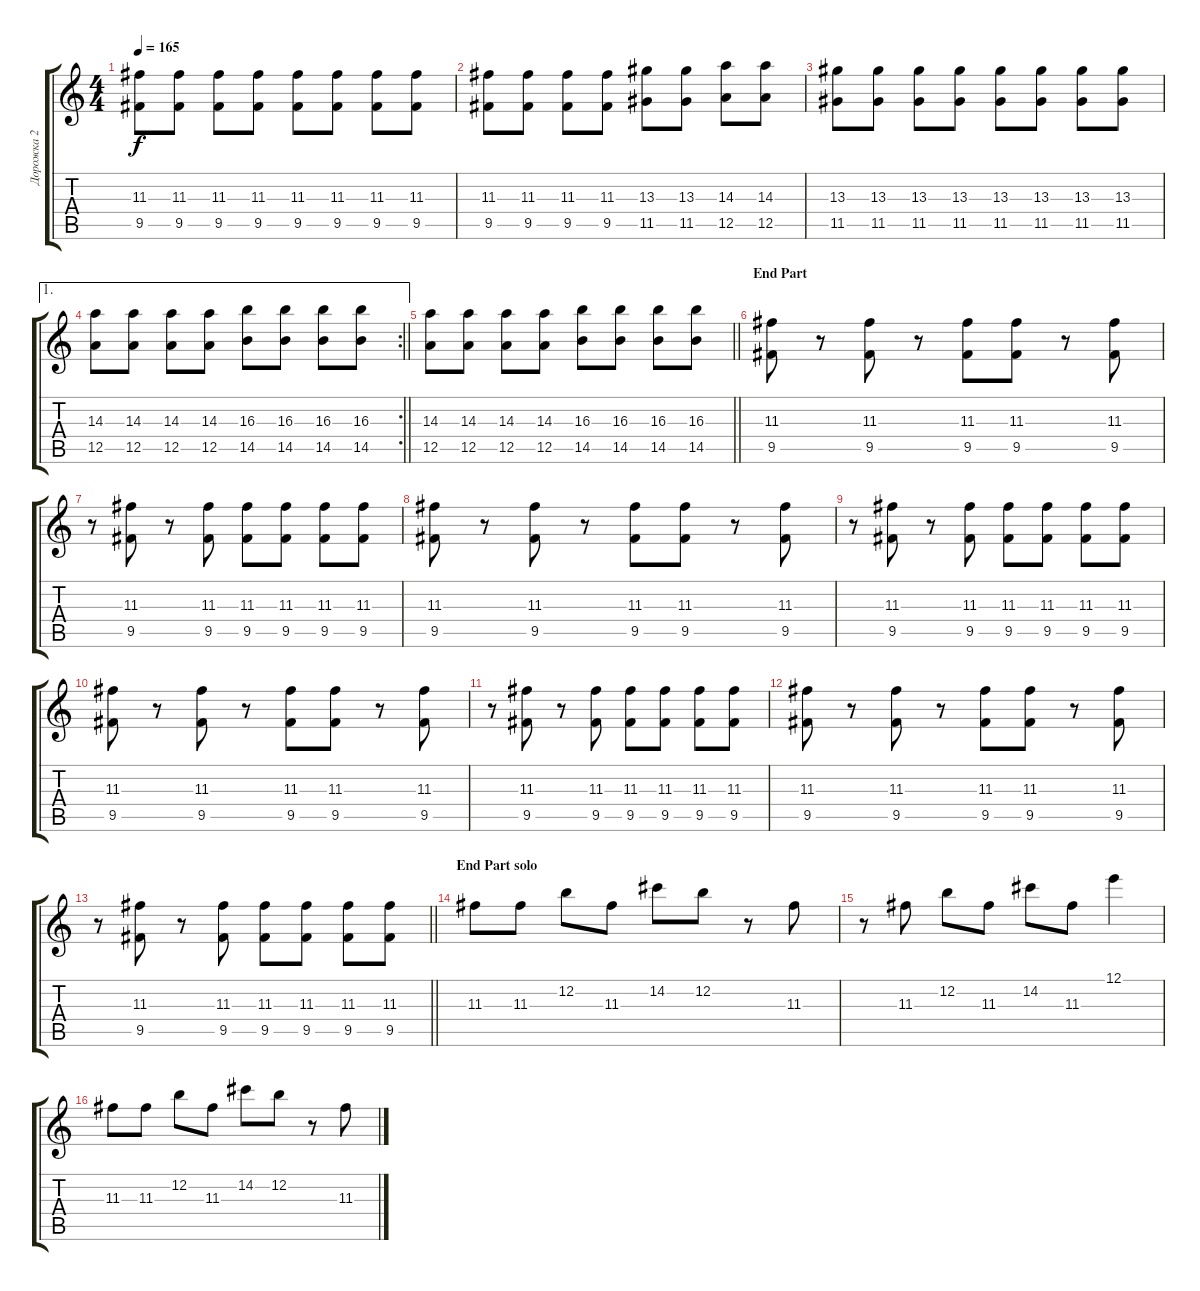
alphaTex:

\track ("Дорожка 2" "Дорожка 2") {instrument overdrivenguitar}
\staff {score tabs}
\tuning (E4 B3 G3 D3 A2 D2) {hide}
\ts (4 4)
\tempo 165
\clef g2
\ks c
(11.3 9.5).8{dy f} (11.3 9.5).8 (11.3 9.5).8 (11.3 9.5).8 (11.3 9.5).8 (11.3 9.5).8 (11.3 9.5).8 (11.3 9.5).8 |
(11.3 9.5).8 (11.3 9.5).8 (11.3 9.5).8 (11.3 9.5).8 (13.3 11.5).8 (13.3 11.5).8 (14.3 12.5).8 (14.3 12.5).8 |
(13.3 11.5).8 (13.3 11.5).8 (13.3 11.5).8 (13.3 11.5).8 (13.3 11.5).8 (13.3 11.5).8 (13.3 11.5).8 (13.3 11.5).8 |
\ae 1
\rc 2
\barLineRight lightlight
(14.3 12.5).8 (14.3 12.5).8 (14.3 12.5).8 (14.3 12.5).8 (16.3 14.5).8 (16.3 14.5).8 (16.3 14.5).8 (16.3 14.5).8 |
\barLineRight lightlight
(14.3 12.5).8 (14.3 12.5).8 (14.3 12.5).8 (14.3 12.5).8 (16.3 14.5).8 (16.3 14.5).8 (16.3 14.5).8 (16.3 14.5).8 |
\section ("" "End Part")
(11.3 9.5).8 r.8 (11.3 9.5).8 r.8 (11.3 9.5).8 (11.3 9.5).8 r.8 (11.3 9.5).8 |
r.8 (11.3 9.5).8 r.8 (11.3 9.5).8 (11.3 9.5).8 (11.3 9.5).8 (11.3 9.5).8 (11.3 9.5).8 |
(11.3 9.5).8 r.8 (11.3 9.5).8 r.8 (11.3 9.5).8 (11.3 9.5).8 r.8 (11.3 9.5).8 |
r.8 (11.3 9.5).8 r.8 (11.3 9.5).8 (11.3 9.5).8 (11.3 9.5).8 (11.3 9.5).8 (11.3 9.5).8 |
(11.3 9.5).8 r.8 (11.3 9.5).8 r.8 (11.3 9.5).8 (11.3 9.5).8 r.8 (11.3 9.5).8 |
r.8 (11.3 9.5).8 r.8 (11.3 9.5).8 (11.3 9.5).8 (11.3 9.5).8 (11.3 9.5).8 (11.3 9.5).8 |
(11.3 9.5).8 r.8 (11.3 9.5).8 r.8 (11.3 9.5).8 (11.3 9.5).8 r.8 (11.3 9.5).8 |
\barLineRight lightlight
r.8 (11.3 9.5).8 r.8 (11.3 9.5).8 (11.3 9.5).8 (11.3 9.5).8 (11.3 9.5).8 (11.3 9.5).8 |
\section ("" "End Part solo")
11.3.8 11.3.8 12.2.8 11.3.8 14.2.8 12.2.8 r.8 11.3.8 |
r.8 11.3.8 12.2.8 11.3.8 14.2.8 11.3.8 12.1.4 |
11.3.8 11.3.8 12.2.8 11.3.8 14.2.8 12.2.8 r.8 11.3.8
